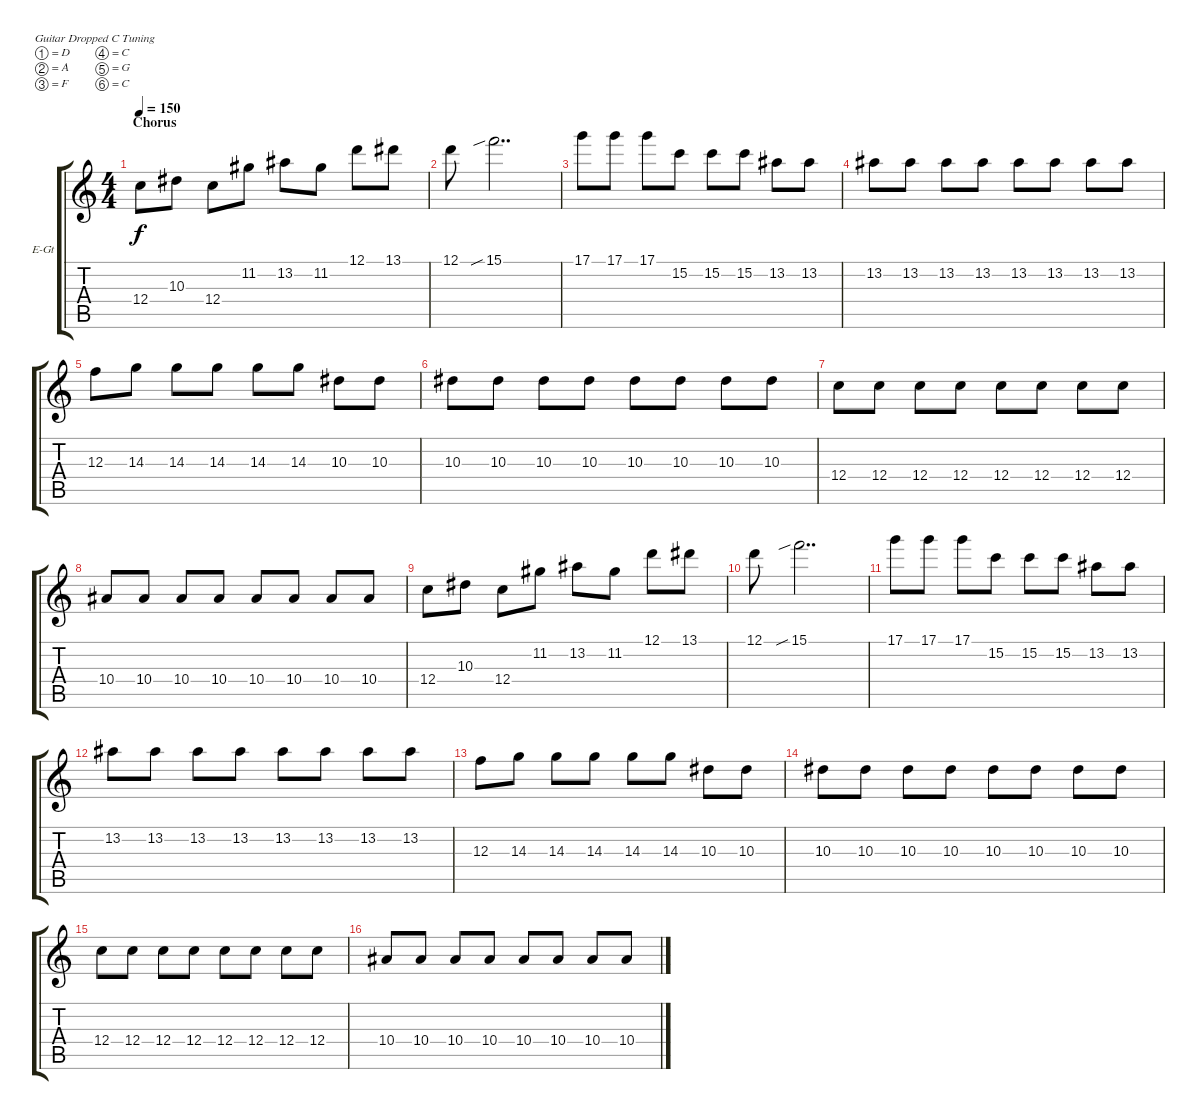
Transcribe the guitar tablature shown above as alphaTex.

\defaultSystemsLayout 4
\bracketExtendMode groupsimilarinstruments
\firstSystemTrackNameOrientation horizontal
\otherSystemsTrackNameOrientation horizontal
\track ("Jack" "E-Gt") {instrument distortionguitar}
\staff {score tabs}
\tuning (D4 A3 F3 C3 G2 C2)
\ts (4 4)
\section ("" "Chorus")
\tempo 150
\clef g2
\ks c
12.4.8{dy f} 10.3.8 12.4.8 11.2.8 13.2.8 11.2.8 12.1.8 13.1.8 |
12.1.8 15.1{sib}.2{dd} |
17.1.8 17.1.8 17.1.8 15.2.8 15.2.8 15.2.8 13.2.8 13.2.8 |
13.2.8 13.2.8 13.2.8 13.2.8 13.2.8 13.2.8 13.2.8 13.2.8 |
12.3.8 14.3.8 14.3.8 14.3.8 14.3.8 14.3.8 10.3.8 10.3.8 |
10.3.8 10.3.8 10.3.8 10.3.8 10.3.8 10.3.8 10.3.8 10.3.8 |
12.4.8 12.4.8 12.4.8 12.4.8 12.4.8 12.4.8 12.4.8 12.4.8 |
10.4.8 10.4.8 10.4.8 10.4.8 10.4.8 10.4.8 10.4.8 10.4.8 |
12.4.8 10.3.8 12.4.8 11.2.8 13.2.8 11.2.8 12.1.8 13.1.8 |
12.1.8 15.1{sib}.2{dd} |
17.1.8 17.1.8 17.1.8 15.2.8 15.2.8 15.2.8 13.2.8 13.2.8 |
13.2.8 13.2.8 13.2.8 13.2.8 13.2.8 13.2.8 13.2.8 13.2.8 |
12.3.8 14.3.8 14.3.8 14.3.8 14.3.8 14.3.8 10.3.8 10.3.8 |
10.3.8 10.3.8 10.3.8 10.3.8 10.3.8 10.3.8 10.3.8 10.3.8 |
12.4.8 12.4.8 12.4.8 12.4.8 12.4.8 12.4.8 12.4.8 12.4.8 |
10.4.8 10.4.8 10.4.8 10.4.8 10.4.8 10.4.8 10.4.8 10.4.8
